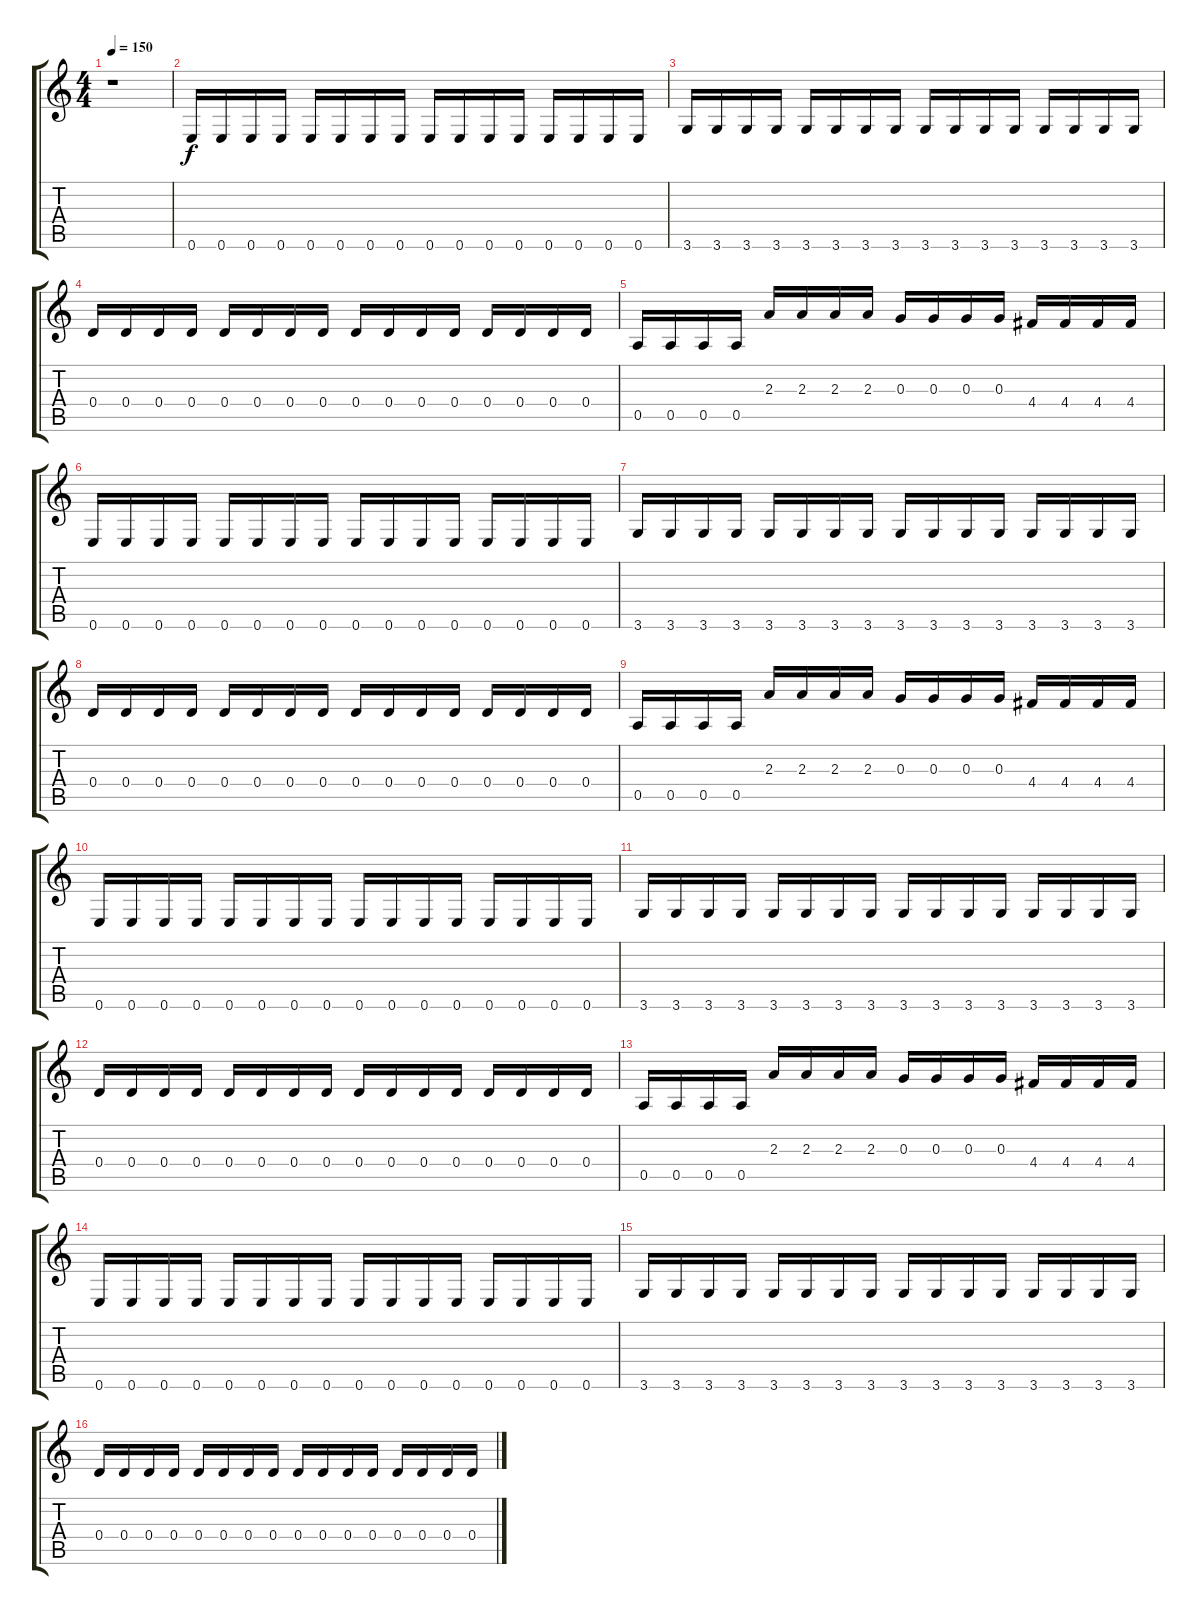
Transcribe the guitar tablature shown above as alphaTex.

\track "" {instrument distortionguitar}
\staff {score tabs}
\tuning (E4 B3 G3 D3 A2 E2) {hide}
\ts (4 4)
\tempo 150
\clef g2
\ks c
r.1{dy f instrument distortionguitar} |
0.6.16 0.6.16 0.6.16 0.6.16 0.6.16 0.6.16 0.6.16 0.6.16 0.6.16 0.6.16 0.6.16 0.6.16 0.6.16 0.6.16 0.6.16 0.6.16 |
3.6.16 3.6.16 3.6.16 3.6.16 3.6.16 3.6.16 3.6.16 3.6.16 3.6.16 3.6.16 3.6.16 3.6.16 3.6.16 3.6.16 3.6.16 3.6.16 |
0.4.16 0.4.16 0.4.16 0.4.16 0.4.16 0.4.16 0.4.16 0.4.16 0.4.16 0.4.16 0.4.16 0.4.16 0.4.16 0.4.16 0.4.16 0.4.16 |
0.5.16 0.5.16 0.5.16 0.5.16 2.3.16 2.3.16 2.3.16 2.3.16 0.3.16 0.3.16 0.3.16 0.3.16 4.4.16 4.4.16 4.4.16 4.4.16 |
0.6.16 0.6.16 0.6.16 0.6.16 0.6.16 0.6.16 0.6.16 0.6.16 0.6.16 0.6.16 0.6.16 0.6.16 0.6.16 0.6.16 0.6.16 0.6.16 |
3.6.16 3.6.16 3.6.16 3.6.16 3.6.16 3.6.16 3.6.16 3.6.16 3.6.16 3.6.16 3.6.16 3.6.16 3.6.16 3.6.16 3.6.16 3.6.16 |
0.4.16 0.4.16 0.4.16 0.4.16 0.4.16 0.4.16 0.4.16 0.4.16 0.4.16 0.4.16 0.4.16 0.4.16 0.4.16 0.4.16 0.4.16 0.4.16 |
0.5.16 0.5.16 0.5.16 0.5.16 2.3.16 2.3.16 2.3.16 2.3.16 0.3.16 0.3.16 0.3.16 0.3.16 4.4.16 4.4.16 4.4.16 4.4.16 |
0.6.16 0.6.16 0.6.16 0.6.16 0.6.16 0.6.16 0.6.16 0.6.16 0.6.16 0.6.16 0.6.16 0.6.16 0.6.16 0.6.16 0.6.16 0.6.16 |
3.6.16 3.6.16 3.6.16 3.6.16 3.6.16 3.6.16 3.6.16 3.6.16 3.6.16 3.6.16 3.6.16 3.6.16 3.6.16 3.6.16 3.6.16 3.6.16 |
0.4.16 0.4.16 0.4.16 0.4.16 0.4.16 0.4.16 0.4.16 0.4.16 0.4.16 0.4.16 0.4.16 0.4.16 0.4.16 0.4.16 0.4.16 0.4.16 |
0.5.16 0.5.16 0.5.16 0.5.16 2.3.16 2.3.16 2.3.16 2.3.16 0.3.16 0.3.16 0.3.16 0.3.16 4.4.16 4.4.16 4.4.16 4.4.16 |
0.6.16 0.6.16 0.6.16 0.6.16 0.6.16 0.6.16 0.6.16 0.6.16 0.6.16 0.6.16 0.6.16 0.6.16 0.6.16 0.6.16 0.6.16 0.6.16 |
3.6.16 3.6.16 3.6.16 3.6.16 3.6.16 3.6.16 3.6.16 3.6.16 3.6.16 3.6.16 3.6.16 3.6.16 3.6.16 3.6.16 3.6.16 3.6.16 |
0.4.16 0.4.16 0.4.16 0.4.16 0.4.16 0.4.16 0.4.16 0.4.16 0.4.16 0.4.16 0.4.16 0.4.16 0.4.16 0.4.16 0.4.16 0.4.16
